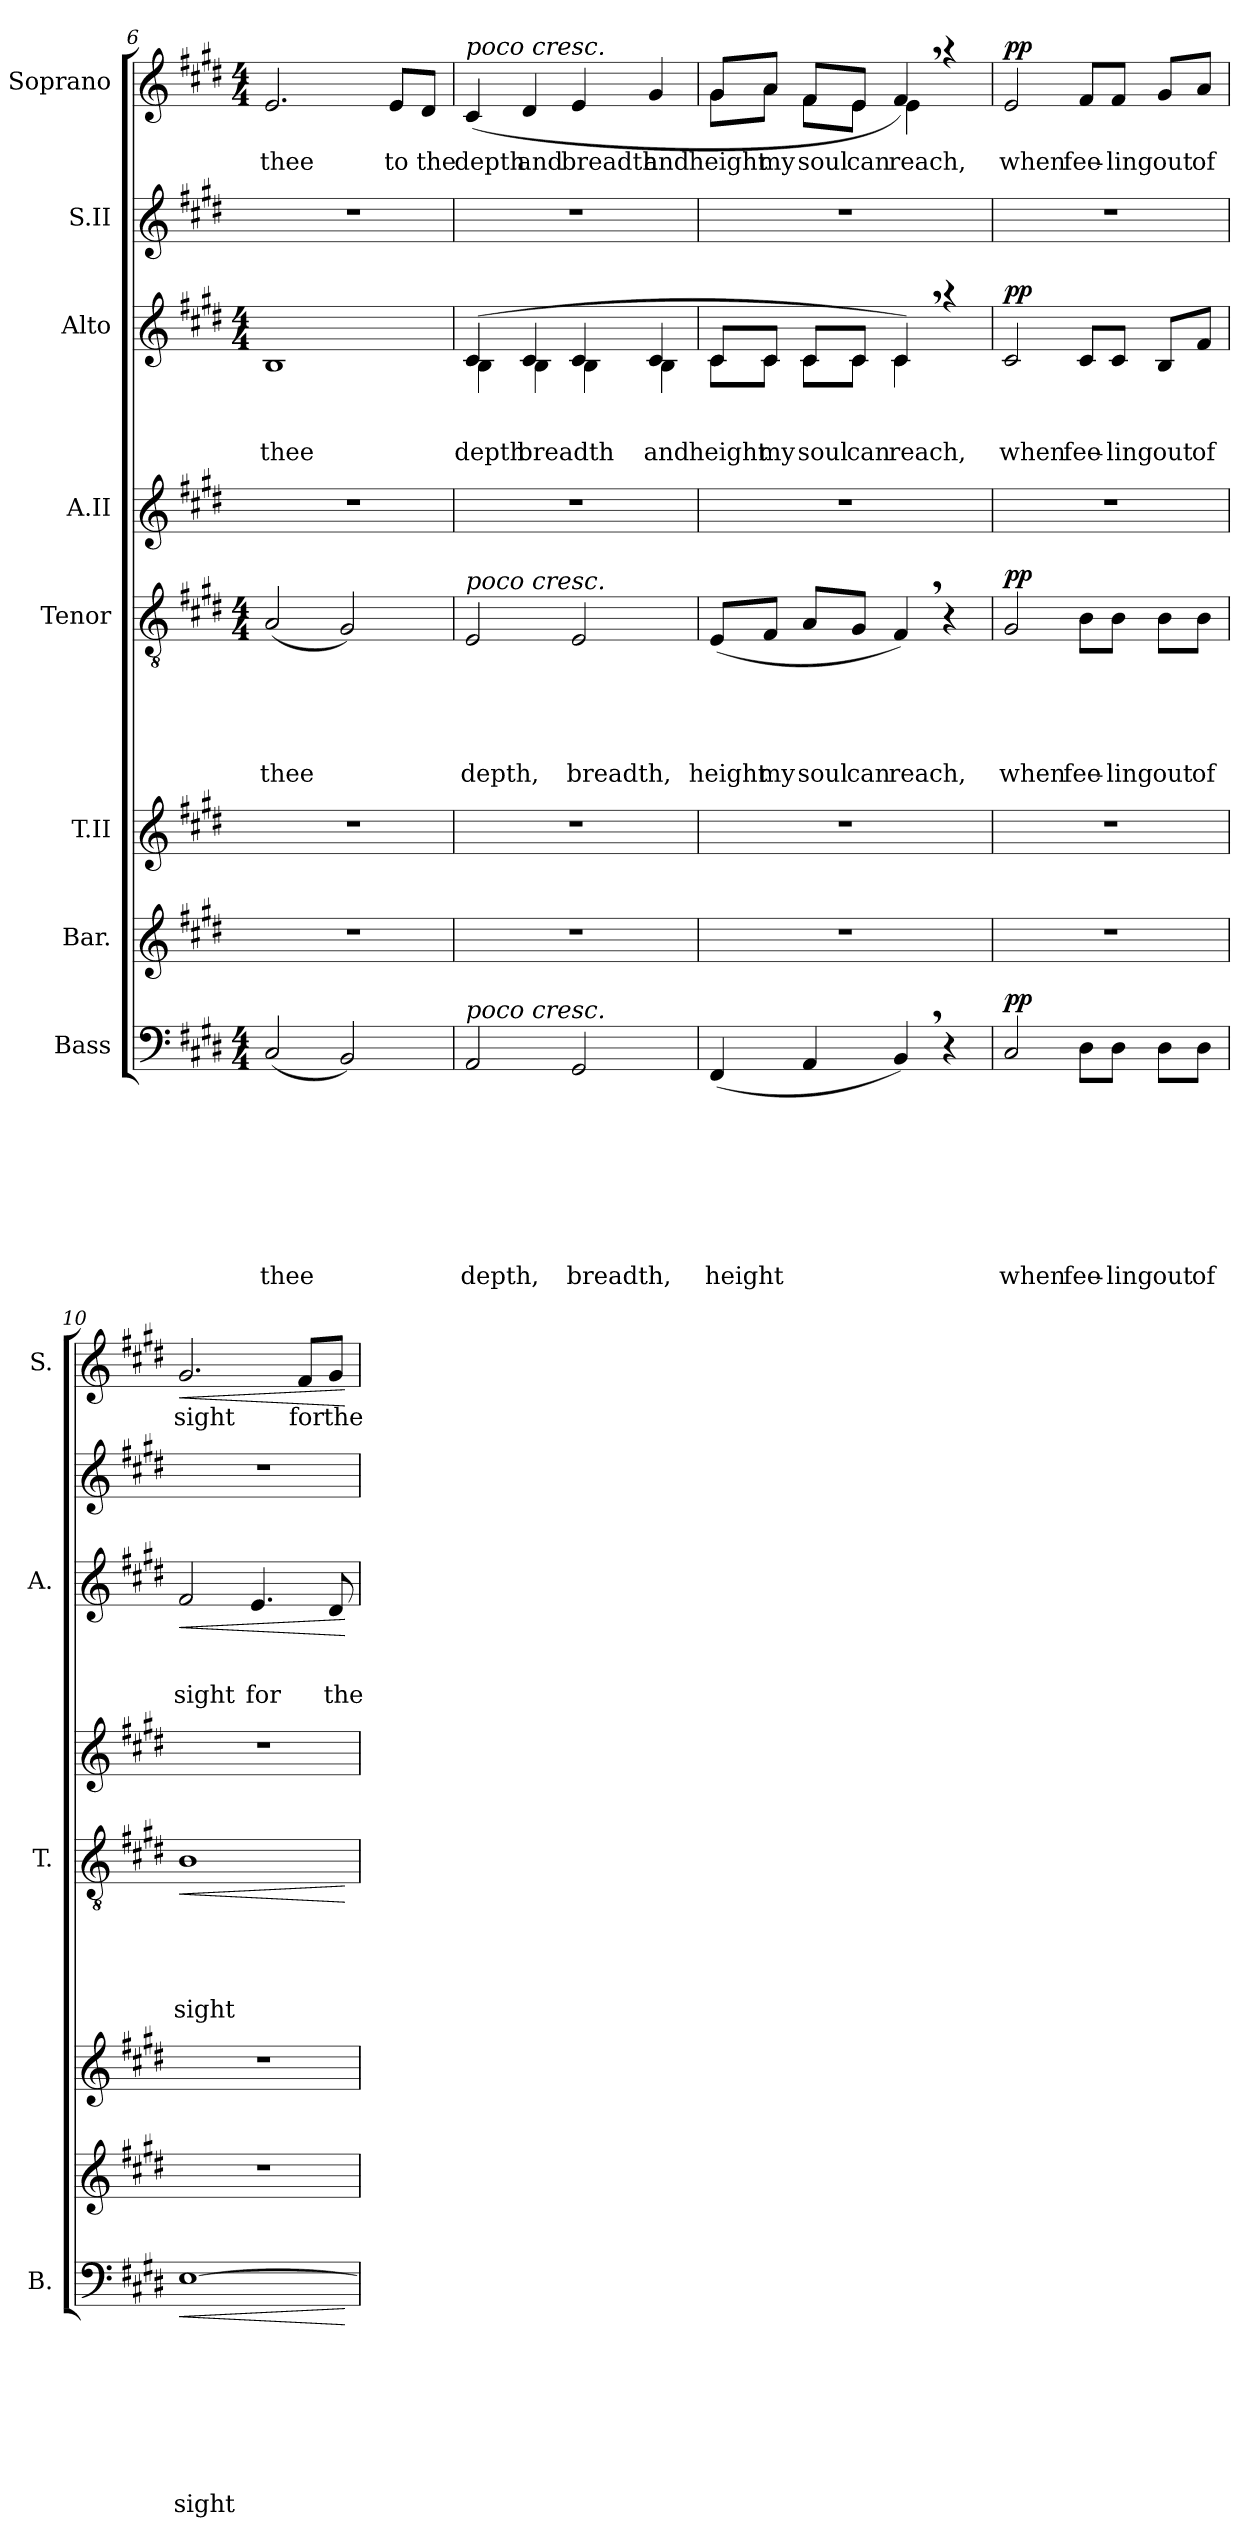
**kern	**text	**text	**text	**text	**text	**text	**text	**text	**dynam	**kern	**kern	**kern	**text	**text	**text	**text	**text	**dynam	**kern	**kern	**text	**text	**text	**dynam	**kern	**kern	**text	**dynam
*part8	*part8	*part8	*part8	*part8	*part8	*part8	*part8	*part8	*part8	*part7	*part6	*part5	*part5	*part5	*part5	*part5	*part5	*part5	*part4	*part3	*part3	*part3	*part3	*part3	*part2	*part1	*part1	*part1
*staff8	*staff8	*staff8	*staff8	*staff8	*staff8	*staff8	*staff8	*staff8	*staff8	*staff7	*staff6	*staff5	*staff5	*staff5	*staff5	*staff5	*staff5	*staff5	*staff4	*staff3	*staff3	*staff3	*staff3	*staff3	*staff2	*staff1	*staff1	*staff1
*I"Bass	*	*	*	*	*	*	*	*	*	*I"Bar.	*I"T.II	*I"Tenor	*	*	*	*	*	*	*I"A.II	*I"Alto	*	*	*	*	*I"S.II	*I"Soprano	*	*
*I'B.	*	*	*	*	*	*	*	*	*	*	*	*I'T.	*	*	*	*	*	*	*	*I'A.	*	*	*	*	*	*I'S.	*	*
*clefF4	*	*	*	*	*	*	*	*	*	*clefG2	*clefG2	*clefGv2	*	*	*	*	*	*	*clefG2	*clefG2	*	*	*	*	*clefG2	*clefG2	*	*
*k[f#c#g#d#]	*	*	*	*	*	*	*	*	*	*k[f#c#g#d#]	*k[f#c#g#d#]	*k[f#c#g#d#]	*	*	*	*	*	*	*k[f#c#g#d#]	*k[f#c#g#d#]	*	*	*	*	*k[f#c#g#d#]	*k[f#c#g#d#]	*	*
*E:	*	*	*	*	*	*	*	*	*	*E:	*E:	*E:	*	*	*	*	*	*	*E:	*E:	*	*	*	*	*E:	*E:	*	*
*M4/4	*	*	*	*	*	*	*	*	*	*	*	*M4/4	*	*	*	*	*	*	*	*M4/4	*	*	*	*	*	*M4/4	*	*
=6	=6	=6	=6	=6	=6	=6	=6	=6	=6	=6	=6	=6	=6	=6	=6	=6	=6	=6	=6	=6	=6	=6	=6	=6	=6	=6	=6	=6
!	!	!	!	!	!	!	!	!LO:LY:b	!	!	!	!	!	!	!	!	!LO:LY:b	!	!	!	!	!	!LO:LY:b	!	!	!	!LO:LY:b	!
(<2C#/	.	.	.	.	.	.	.	thee	.	1r	1r	(<2A/	.	.	.	.	thee	.	1r	1B	.	.	thee	.	1r	2.e/	thee	.
2BB/)	.	.	.	.	.	.	.	.	.	.	.	2G#/)	.	.	.	.	.	.	.	.	.	.	.	.	.	.	.	.
!	!	!	!	!	!	!	!	!	!	!	!	!	!	!	!	!	!	!	!	!	!	!	!	!	!	!	!LO:LY:b	!
.	.	.	.	.	.	.	.	.	.	.	.	.	.	.	.	.	.	.	.	.	.	.	.	.	.	8e/L	to	.
!	!	!	!	!	!	!	!	!	!	!	!	!	!	!	!	!	!	!	!	!	!	!	!	!	!	!	!LO:LY:b	!
.	.	.	.	.	.	.	.	.	.	.	.	.	.	.	.	.	.	.	.	.	.	.	.	.	.	8d#/J	the	.
=7	=7	=7	=7	=7	=7	=7	=7	=7	=7	=7	=7	=7	=7	=7	=7	=7	=7	=7	=7	=7	=7	=7	=7	=7	=7	=7	=7	=7
!	!	!	!	!	!	!	!	!	!	!	!	!	!	!	!	!	!	!	!	!	!	!	!	!	!	!LO:TX:a:i:t=poco cresc.	!	!
!	!	!	!	!	!	!	!	!	!	!	!	!	!	!	!	!	!	!	!	!LO:TX:a:i:t=poco cresc.	!	!	!	!	!	!	!	!
!	!	!	!	!	!	!	!	!	!	!	!	!LO:TX:a:i:t=poco cresc.	!	!	!	!	!	!	!	!	!	!	!	!	!	!	!	!
!LO:TX:a:i:t=poco cresc.	!	!	!	!	!	!	!	!	!	!	!	!	!	!	!	!	!	!	!	!	!	!	!	!	!	!	!	!
!	!	!	!	!	!	!	!	!LO:LY:b	!	!	!	!	!	!	!	!	!LO:LY:b	!	!	!	!	!	!LO:LY:b	!	!	!	!LO:LY:b	!
*	*	*	*	*	*	*	*	*	*	*	*	*	*	*	*	*	*	*	*	*^	*	*	*	*	*	*	*	*
2AA/	.	.	.	.	.	.	.	depth,	.	1r	1r	2E/	.	.	.	.	depth,	.	1r	(4c#/	4B\	.	.	depth	.	1r	(4c#/	depth	.
!	!	!	!	!	!	!	!	!	!	!	!	!	!	!	!	!	!	!	!	!	!	!	!	!LO:LY:b	!	!	!	!	!
!	!	!	!	!	!	!	!	!	!	!	!	!	!	!	!	!	!	!	!	!	!	!	!	!LO:LY:b	!	!	!	!LO:LY:b	!
.	.	.	.	.	.	.	.	.	.	.	.	.	.	.	.	.	.	.	.	4c#/	4B\	.	.	breadth	.	.	4d#/	and	.
!	!	!	!	!	!	!	!	!LO:LY:b	!	!	!	!	!	!	!	!	!LO:LY:b	!	!	!	!	!	!	!	!	!	!	!LO:LY:b	!
2GG#/	.	.	.	.	.	.	.	breadth,	.	.	.	2E/	.	.	.	.	breadth,	.	.	4c#/	4B\	.	.	.	.	.	4e/	breadth	.
!	!	!	!	!	!	!	!	!	!	!	!	!	!	!	!	!	!	!	!	!	!	!	!	!LO:LY:b	!	!	!	!LO:LY:b	!
.	.	.	.	.	.	.	.	.	.	.	.	.	.	.	.	.	.	.	.	4c#/	4B\	.	.	and	.	.	4g#/	and	.
=8	=8	=8	=8	=8	=8	=8	=8	=8	=8	=8	=8	=8	=8	=8	=8	=8	=8	=8	=8	=8	=8	=8	=8	=8	=8	=8	=8	=8	=8
!	!	!	!	!	!	!	!	!LO:LY:b	!	!	!	!	!	!	!	!	!LO:LY:b	!	!	!	!	!	!	!LO:LY:b	!	!	!	!LO:LY:b	!
*	*	*	*	*	*	*	*	*	*	*	*	*	*	*	*	*	*	*	*	*	*	*	*	*	*	*	*^	*	*
(<4FF#/	.	.	.	.	.	.	.	height	.	1r	1r	(<8E/L	.	.	.	.	height	.	1r	8c#/L	8c#\L	.	.	height	.	1r	8g#/L	8g#\L	height	.
!	!	!	!	!	!	!	!	!	!	!	!	!	!	!	!	!	!LO:LY:b	!	!	!	!	!	!	!LO:LY:b	!	!	!	!	!LO:LY:b	!
.	.	.	.	.	.	.	.	.	.	.	.	8F#/J	.	.	.	.	my	.	.	8c#/J	8c#\J	.	.	my	.	.	8a/J	8a\J	my	.
!	!	!	!	!	!	!	!	!	!	!	!	!	!	!	!	!	!LO:LY:b	!	!	!	!	!	!	!LO:LY:b	!	!	!	!	!LO:LY:b	!
4AA/	.	.	.	.	.	.	.	.	.	.	.	8A/L	.	.	.	.	soul	.	.	8c#/L	8c#\L	.	.	soul	.	.	8f#/L	8f#\L	soul	.
!	!	!	!	!	!	!	!	!	!	!	!	!	!	!	!	!	!LO:LY:b	!	!	!	!	!	!	!LO:LY:b	!	!	!	!	!LO:LY:b	!
.	.	.	.	.	.	.	.	.	.	.	.	8G#/J	.	.	.	.	can	.	.	8c#/J	8c#\J	.	.	can	.	.	8e/J	8e\J	can	.
!	!	!	!	!	!	!	!	!	!	!	!	!	!	!	!	!	!LO:LY:b	!	!	!	!	!	!	!LO:LY:b	!	!	!	!	!LO:LY:b	!
4BB,>/)	.	.	.	.	.	.	.	.	.	.	.	4F#,>/)	.	.	.	.	reach,	.	.	4c#,>/)	4c#\	.	.	reach,	.	.	4f#,>/)	4e\	reach,	.
4r	.	.	.	.	.	.	.	.	.	.	.	4r	.	.	.	.	.	.	.	4raa	4ryy	.	.	.	.	.	4raa	4ryy	.	.
!!LO:PB:g=z
=9	=9	=9	=9	=9	=9	=9	=9	=9	=9	=9	=9	=9	=9	=9	=9	=9	=9	=9	=9	=9	=9	=9	=9	=9	=9	=9	=9	=9	=9	=9
!	!	!	!	!	!	!	!	!LO:LY:b	!LO:DY:a	!	!	!	!	!	!	!	!LO:LY:b	!LO:DY:a	!	!	!	!	!	!LO:LY:b	!LO:DY:a	!	!	!	!LO:LY:b	!LO:DY:a
*	*	*	*	*	*	*	*	*	*	*	*	*	*	*	*	*	*	*	*	*v	*v	*	*	*	*	*	*v	*v	*	*
2C#/	.	.	.	.	.	.	.	when	pp	1r	1r	2G#/	.	.	.	.	when	pp	1r	2c#/	.	.	when	pp	1r	2e/	when	pp
!	!	!	!	!	!	!	!	!LO:LY:b	!	!	!	!	!	!	!	!	!LO:LY:b	!	!	!	!	!	!LO:LY:b	!	!	!	!LO:LY:b	!
8D#\L	.	.	.	.	.	.	.	fee-	.	.	.	8B\L	.	.	.	.	fee-	.	.	8c#/L	.	.	fee-	.	.	8f#/L	fee-	.
!	!	!	!	!	!	!	!	!LO:LY:b:rj	!	!	!	!	!	!	!	!	!LO:LY:b:rj	!	!	!	!	!	!LO:LY:b:rj	!	!	!	!LO:LY:b:rj	!
8D#\J	.	.	.	.	.	.	.	-ling	.	.	.	8B\J	.	.	.	.	-ling	.	.	8c#/J	.	.	-ling	.	.	8f#/J	-ling	.
!	!	!	!	!	!	!	!	!LO:LY:b	!	!	!	!	!	!	!	!	!LO:LY:b	!	!	!	!	!	!LO:LY:b	!	!	!	!LO:LY:b	!
8D#\L	.	.	.	.	.	.	.	out	.	.	.	8B\L	.	.	.	.	out	.	.	8B/L	.	.	out	.	.	8g#/L	out	.
!	!	!	!	!	!	!	!	!LO:LY:b	!	!	!	!	!	!	!	!	!LO:LY:b	!	!	!	!	!	!LO:LY:b	!	!	!	!LO:LY:b	!
8D#\J	.	.	.	.	.	.	.	of	.	.	.	8B\J	.	.	.	.	of	.	.	8f#/J	.	.	of	.	.	8a/J	of	.
=10	=10	=10	=10	=10	=10	=10	=10	=10	=10	=10	=10	=10	=10	=10	=10	=10	=10	=10	=10	=10	=10	=10	=10	=10	=10	=10	=10	=10
!	!	!	!	!	!	!	!	!LO:LY:b	!LO:HP:b	!	!	!	!	!	!	!	!LO:LY:b	!LO:HP:b	!	!	!	!	!LO:LY:b	!LO:HP:b	!	!	!LO:LY:b	!LO:HP:b
[>1E	.	.	.	.	.	.	.	sight	<	1r	1r	1B	.	.	.	.	sight	<	1r	2f#/	.	.	sight	<	1r	2.g#/	sight	<
!	!	!	!	!	!	!	!	!	!	!	!	!	!	!	!	!	!	!	!	!	!	!	!LO:LY:b	!	!	!	!	!
.	.	.	.	.	.	.	.	.	.	.	.	.	.	.	.	.	.	.	.	4.e/	.	.	for	.	.	.	.	.
!	!	!	!	!	!	!	!	!	!	!	!	!	!	!	!	!	!	!	!	!	!	!	!	!	!	!	!LO:LY:b	!
.	.	.	.	.	.	.	.	.	.	.	.	.	.	.	.	.	.	.	.	.	.	.	.	.	.	8f#/L	for	.
!	!	!	!	!	!	!	!	!	!	!	!	!	!	!	!	!	!	!	!	!	!	!	!LO:LY:b	!	!	!	!LO:LY:b	!
.	.	.	.	.	.	.	.	.	.	.	.	.	.	.	.	.	.	.	.	8d#/	.	.	the	.	.	8g#/J	the	.
.	.	.	.	.	.	.	.	.	[	.	.	.	.	.	.	.	.	[	.	.	.	.	.	[	.	.	.	[
=	=	=	=	=	=	=	=	=	=	=	=	=	=	=	=	=	=	=	=	=	=	=	=	=	=	=	=	=
*-	*-	*-	*-	*-	*-	*-	*-	*-	*-	*-	*-	*-	*-	*-	*-	*-	*-	*-	*-	*-	*-	*-	*-	*-	*-	*-	*-	*-
